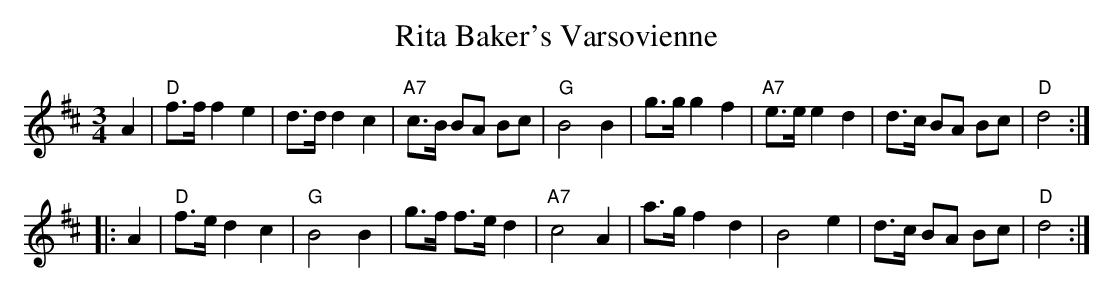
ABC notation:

X:1
T:Rita Baker's Varsovienne
M:3/4
L:1/8
K:D
A2|"D"f>ff2e2|d>dd2c2|"A7"c>B BA Bc|"G"B4B2|g>gg2f2|"A7"e>ee2d2|d>c BA Bc|"D"d4:|
|:A2|"D"f>ed2c2|"G"B4B2|g>f f>ed2|"A7"c4A2|a>gf2d2|B4e2|d>c BA Bc|"D"d4:|
